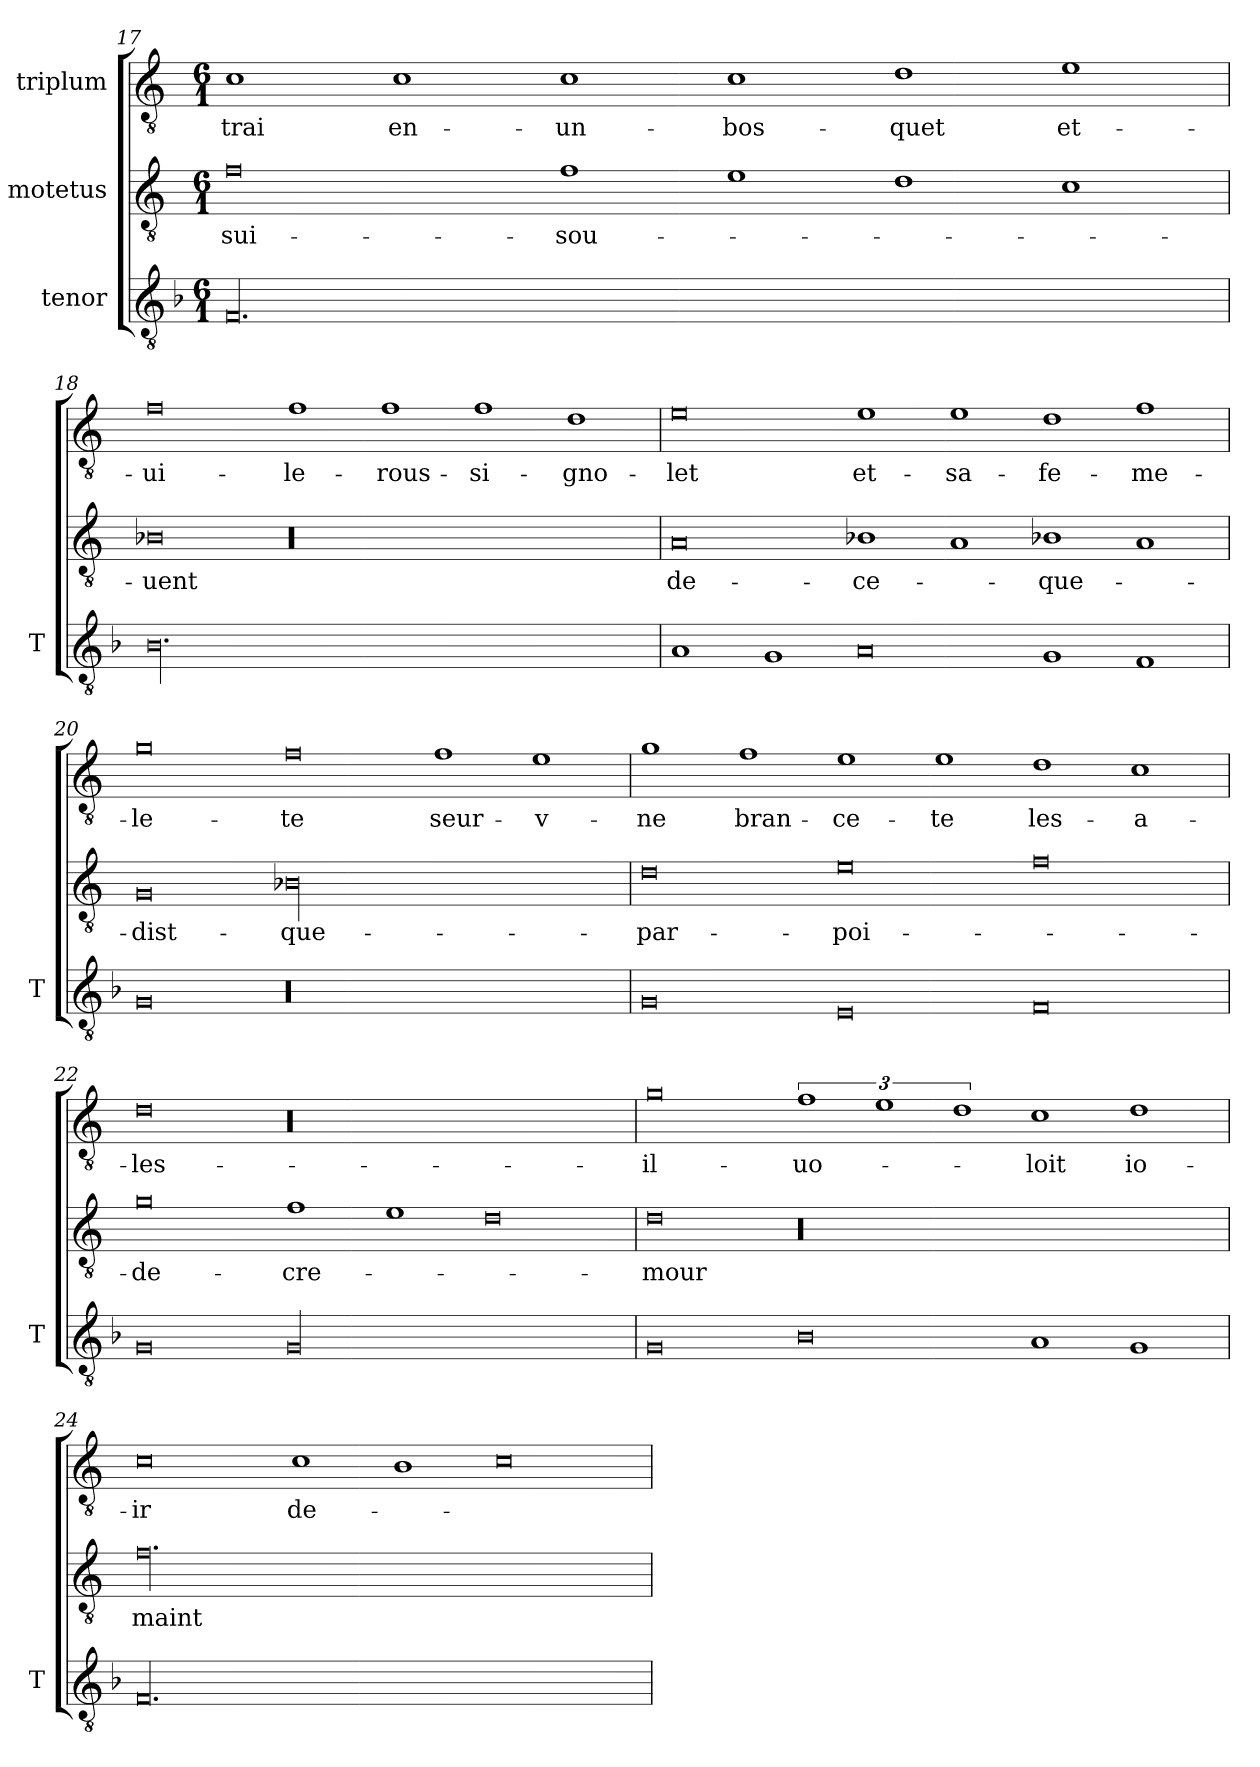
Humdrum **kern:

**kern	**kern	**text	**kern	**text
*part3	*part2	*part2	*part1	*part1
*staff3	*staff2	*staff2	*staff1	*staff1
*I"tenor	*I"motetus	*	*I"triplum	*
*I'T	*	*	*	*
*clefGv2	*clefGv2	*	*clefGv2	*
*k[b-]	*k[]	*	*k[]	*
*F:	*C:	*	*C:	*
*M6/1	*M6/1	*	*M6/1	*
=17	=17	=17	=17	=17
00.F/	0f\	sui-	1c\	-trai
.	.	.	1c\	en-
.	1f\	sou-	1c\	un-
.	1e\	.	1c\	bos-
.	1d\	.	1d\	-quet
.	1c\	.	1e\	et-
=18	=18	=18	=18	=18
00.B-\	0B-X\	-uent	0f\	ui-
.	00r	.	1f\	le-
.	.	.	1f\	rous-
.	.	.	1f\	-si-
.	.	.	1d\	-gno-
=19	=19	=19	=19	=19
1A/	0A/	de-	0e\	-let
1G/	.	.	.	.
0A/	1B-X\	ce-	1e\	et-
.	1A/	.	1e\	sa-
1G/	1B-X\	que-	1d\	fe-
1F/	1A/	.	1f\	-me-
=20	=20	=20	=20	=20
0G/	0G/	dist-	0g\	-le-
00r	00B-X\	que-	0f\	-te
.	.	.	1f\	seur-
.	.	.	1e\	v-
=21	=21	=21	=21	=21
0G/	0d\	par-	1g\	-ne
.	.	.	1f\	bran-
0E/	0e\	poi-	1e\	-ce-
.	.	.	1e\	-te
0F/	0f\	.	1d\	les-
.	.	.	1c\	a-
=22	=22	=22	=22	=22
0G/	0g\	de-	0d\	les-
00G/	1f\	cre-	00r	.
.	1e\	.	.	.
.	0d\	.	.	.
=23	=23	=23	=23	=23
0G/	0d\	-mour	0g\	il-
0B-\	00r	.	3%2f\	uo-
.	.	.	3%2e\	.
.	.	.	3%2d\	.
1A/	.	.	1c\	-loit
1G/	.	.	1d\	io-
=24	=24	=24	=24	=24
00.F/	00.f\	maint-	0c\	-ir
.	.	.	1c\	de-
.	.	.	1B\	.
.	.	.	0c\	.
=	=	=	=	=
*-	*-	*-	*-	*-
